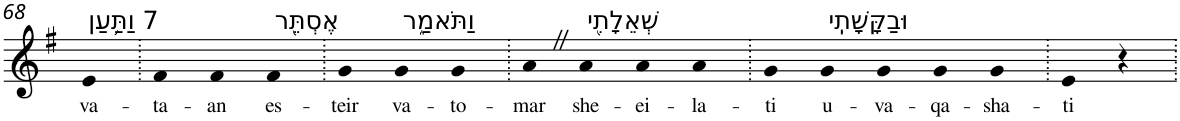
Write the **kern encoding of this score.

**kern	**text
*part1	*part1
*staff1	*staff1
*I"Piano	*
*I'Pno	*
!!LO:PB:g=z
*clefG2	*
*k[f#]	*
*G:	*
=68	=68
!LO:TX:a:t=7 וַתַּ֥עַן	!
!	!LO:LY:b
4e	va-
=69.	=69.
!	!LO:LY:b
4f#	-ta-
!	!LO:LY:b
4f#	-an
!LO:TX:a:t=אֶסְתֵּ֖ר	!
!	!LO:LY:b
4f#	es-
=70.	=70.
!	!LO:LY:b
4g	-teir
!LO:TX:a:t=וַתֹּאמַ֑ר	!
!	!LO:LY:b
4g	va-
!	!LO:LY:b
4g	-to-
=71.	=71.
!	!LO:LY:b
4aZ	-mar
!LO:TX:a:t=שְׁאֵלָתִ֖י	!
!	!LO:LY:b
4a	she-
!	!LO:LY:b
4a	-ei-
!	!LO:LY:b
4a	-la-
=72.	=72.
!	!LO:LY:b
4g	-ti
!LO:TX:a:t=וּבַקָּשָׁתִֽי	!
!	!LO:LY:b
4g	u-
!	!LO:LY:b
4g	-va-
!	!LO:LY:b
4g	-qa-
!	!LO:LY:b
4g	-sha-
=73.	=73.
!	!LO:LY:b
4e	-ti
4r	.
=.	=.
*-	*-
